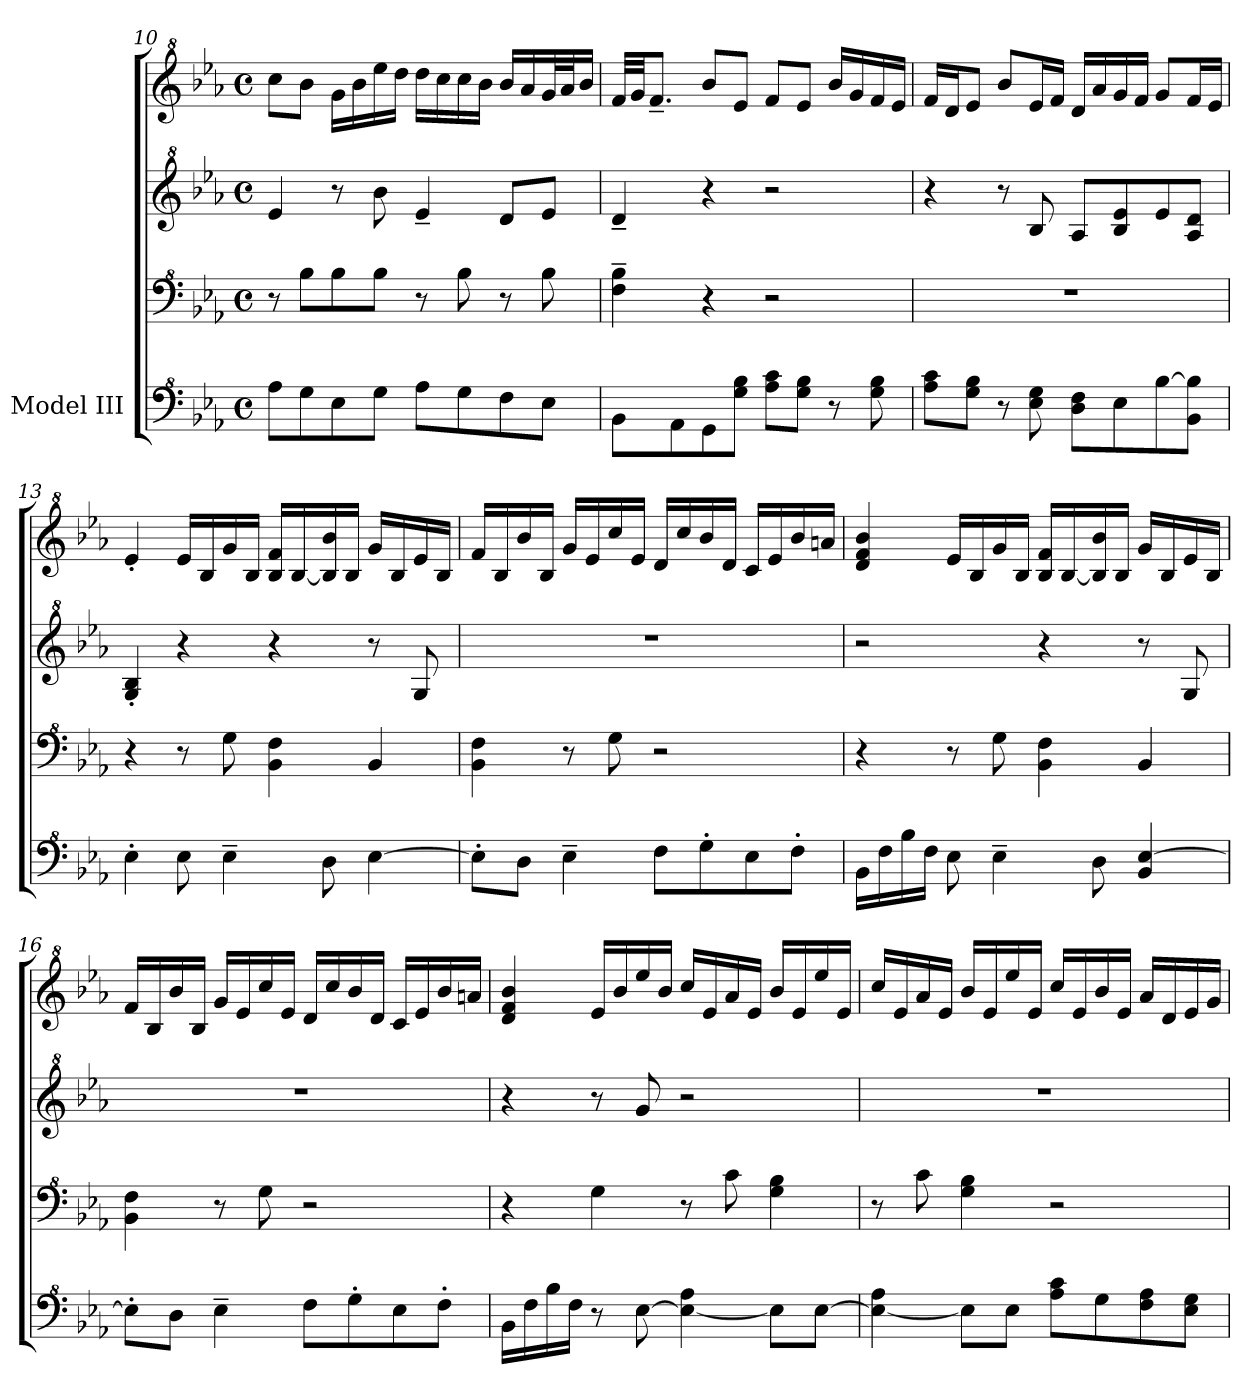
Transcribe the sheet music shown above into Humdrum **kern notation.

**kern	**kern	**kern	**kern
*part1	*part1	*part1	*part1
*staff4	*staff3	*staff2	*staff1
*I"Model III	*	*	*
*clefF^4	*clefF^4	*clefG^2	*clefG^2
*k[b-e-a-]	*k[b-e-a-]	*k[b-e-a-]	*k[b-e-a-]
*M4/4	*M4/4	*M4/4	*M4/4
*met(c)	*met(c)	*met(c)	*met(c)
=10	=10	=10	=10
8a-\L	8r	4ee-/	8ccc\L
8g\	8b-\L	.	8bb-\J
8e-\	8b-\	8r	16gg\LL
.	.	.	16bb-\
8g\J	8b-\J	8bb-\	16eee-\
.	.	.	16ddd\JJ
8a-\L	8r	4ee-~/	16ddd\LL
.	.	.	16ccc\
8g\	8b-\	.	16ccc\
.	.	.	16bb-\JJ
8f\	8r	8dd/L	16bb-/LL
.	.	.	16aa-/
8e-\J	8b-\	8ee-/J	32gg/L
.	.	.	32aa-/J
.	.	.	16bb-/JJ
!!LO:LB:g=z
=11	=11	=11	=11
8B-\L	4f\~ 4b-\~	4dd~/	32ff/LLL
.	.	.	32gg/JJ
.	.	.	8.ff~/J
8A-\	.	.	.
8G\	4r	4r	8bb-/L
8g\ 8b-\J	.	.	8ee-/J
8a-\ 8cc\L	2r	2r	8ff/L
8g\ 8b-\J	.	.	8ee-/J
8r	.	.	16bb-/LL
.	.	.	16gg/
8g\ 8b-\	.	.	16ff/
.	.	.	16ee-/JJ
=12	=12	=12	=12
8a-\ 8cc\L	1r	4r	16ff/LL
.	.	.	16dd/J
*	*	*	*MM76
8g\ 8b-\J	.	.	8ee-/J
8r	.	8r	8bb-/L
8e-\ 8g\	.	8b-/	16ee-/L
*	*	*	*MM72
.	.	.	16ff/JJ
8d\ 8f\L	.	8a-/L	16dd/LL
.	.	.	16aa-/
8e-\	.	8b-/ 8ee-/	16gg/
*	*	*	*MM64
.	.	.	16ff/JJ
[8b-\	.	8ee-/	8gg/L
*	*	*	*MM54
8B-\ 8b-\]J	.	8a-/ 8dd/J	16ff/L
.	.	.	16ee-/JJ
=13	=13	=13	=13
*	*	*	*MM46
4e-'\	4r	4g/' 4b-/'	4ee-'/
*	*	*	*MM80
8e-\	8r	4r	16ee-/LL
.	.	.	16b-/
4e-~\	8g\	.	16gg/
.	.	.	16b-/JJ
.	4B-\ 4f\	4r	16b-/ 16ff/LL
.	.	.	[16b-/
8d\	.	.	16b-/] 16bb-/
.	.	.	16b-/JJ
[4e-\	4B-/	8r	16gg/LL
.	.	.	16b-/
.	.	8g/	16ee-/
.	.	.	16b-/JJ
!!LO:LB:g=z
=14	=14	=14	=14
8e-'\L]	4B-\ 4f\	1r	16ff/LL
.	.	.	16b-/
8d\J	.	.	16bb-/
.	.	.	16b-/JJ
4e-~\	8r	.	16gg/LL
.	.	.	16ee-/
.	8g\	.	16ccc/
.	.	.	16ee-/JJ
8f\L	2r	.	16dd/LL
.	.	.	16ccc/
8g'\	.	.	16bb-/
.	.	.	16dd/JJ
8e-\	.	.	16cc/LL
.	.	.	16ee-/
8f'\J	.	.	16bb-/
.	.	.	16aan/JJ
=15	=15	=15	=15
16B-\LL	4r	2r	4dd/ 4ff/ 4bb-/
16f\	.	.	.
16b-\	.	.	.
16f\JJ	.	.	.
8e-\	8r	.	16ee-/LL
.	.	.	16b-/
4e-~\	8g\	.	16gg/
.	.	.	16b-/JJ
.	4B-\ 4f\	4r	16b-/ 16ff/LL
.	.	.	[16b-/
8d\	.	.	16b-/] 16bb-/
.	.	.	16b-/JJ
4B-/ [4e-/	4B-/	8r	16gg/LL
.	.	.	16b-/
.	.	8g/	16ee-/
.	.	.	16b-/JJ
!!LO:PB:g=z
=16	=16	=16	=16
8e-'\L]	4B-\ 4f\	1r	16ff/LL
.	.	.	16b-/
8d\J	.	.	16bb-/
.	.	.	16b-/JJ
4e-~\	8r	.	16gg/LL
.	.	.	16ee-/
.	8g\	.	16ccc/
.	.	.	16ee-/JJ
8f\L	2r	.	16dd/LL
.	.	.	16ccc/
8g'\	.	.	16bb-/
.	.	.	16dd/JJ
8e-\	.	.	16cc/LL
.	.	.	16ee-/
8f'\J	.	.	16bb-/
.	.	.	16aan/JJ
=17	=17	=17	=17
16B-\LL	4r	4r	4dd/ 4ff/ 4bb-/
16f\	.	.	.
16b-\	.	.	.
16f\JJ	.	.	.
8r	4g\	8r	16ee-/LL
.	.	.	16bb-/
[8e-\	.	8gg/	16eee-/
.	.	.	16bb-/JJ
4e-\_ 4a-\	8r	2r	16ccc/LL
.	.	.	16ee-/
.	8cc\	.	16aa-/
.	.	.	16ee-/JJ
8e-\L]	4g\ 4b-\	.	16bb-/LL
.	.	.	16ee-/
[8e-\J	.	.	16eee-/
.	.	.	16ee-/JJ
=18	=18	=18	=18
4e-\_ 4a-\	8r	1r	16ccc/LL
.	.	.	16ee-/
.	8cc\	.	16aa-/
.	.	.	16ee-/JJ
8e-\L]	4g\ 4b-\	.	16bb-/LL
.	.	.	16ee-/
8e-\J	.	.	16eee-/
.	.	.	16ee-/JJ
8a-\ 8cc\L	2r	.	16ccc/LL
.	.	.	16ee-/
8g\	.	.	16bb-/
.	.	.	16ee-/JJ
8f\ 8a-\	.	.	16aa-/LL
.	.	.	16dd/
8e-\ 8g\J	.	.	16ee-/
.	.	.	16gg/JJ
=	=	=	=
*-	*-	*-	*-
